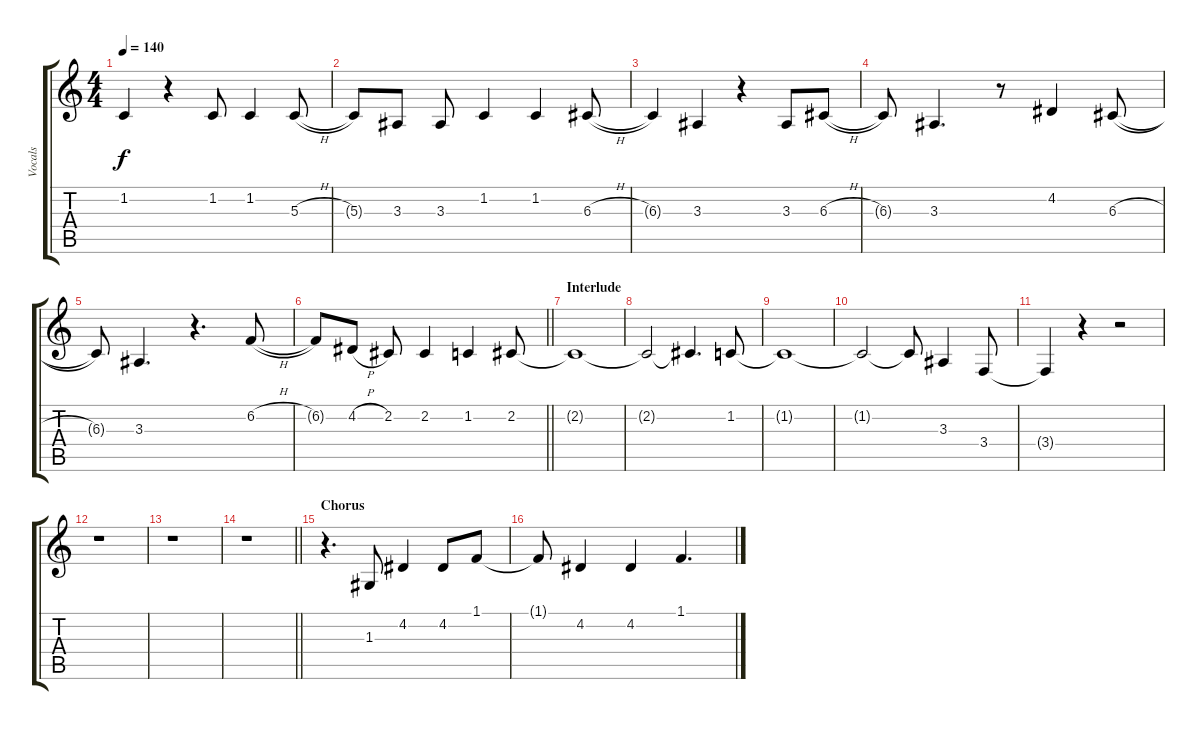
\track ("Vocals" "Vocals") {instrument lead2sawtooth}
\staff {score tabs}
\tuning (E4 B3 G3 D3 A2 E2) {hide}
\ts (4 4)
\tempo 140
\clef g2
\ks c
1.2.4{dy f} r.4 1.2.8 1.2.4 5.3{h}.8 |
5.3{t}.8 3.3.8 3.3.8 1.2.4 1.2.4 6.3{h}.8 |
6.3{t}.4 3.3.4 r.4 3.3.8 6.3{h}.8 |
6.3{t}.8 3.3.4{d} r.8 4.2.4 6.3{h}.8 |
6.3{t}.8 3.3.4{d} r.4{d} 6.2{h}.8 |
\barLineRight lightlight
6.2{t}.8 4.2{h}.8 2.2.8 2.2.4 1.2.4 2.2.8 |
\section ("" "Interlude")
2.2{t}.1 |
2.2{t}.2 2.2{t}.4{d} 1.2.8 |
1.2{t}.1 |
1.2{t}.2 1.2{t}.8 3.3.4 3.4.8 |
3.4{t}.4 r.4 r.2 |
r.1 |
r.1 |
\barLineRight lightlight
r.1 |
\section ("" "Chorus")
r.4{d} 1.3.8 4.2.4 4.2.8 1.1.8 |
1.1{t}.8 4.2.4 4.2.4 1.1.4{d}
